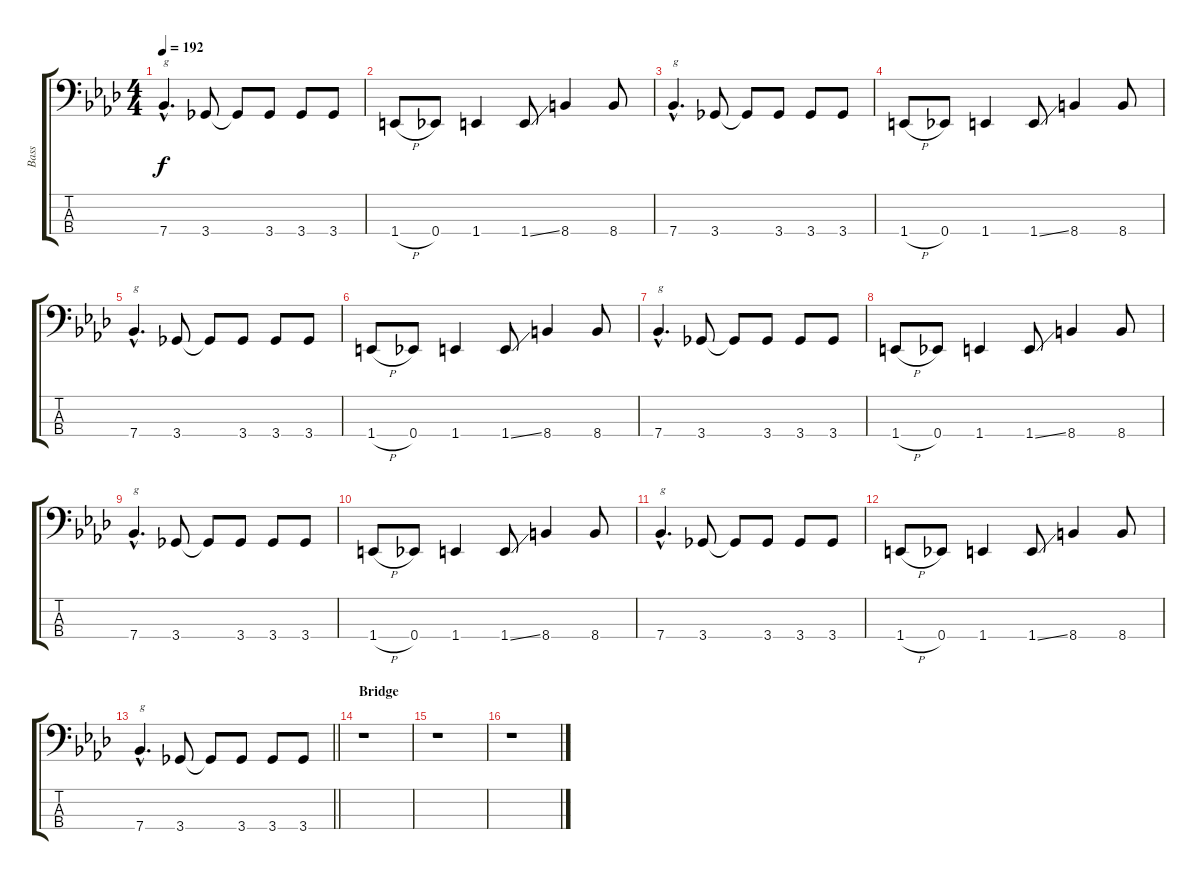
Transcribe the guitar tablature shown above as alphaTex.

\track ("Bass" "Bass") {instrument electricbasspick}
\staff {score tabs}
\tuning (Gb2 Db2 Ab1 Eb1) {hide}
\ts (4 4)
\tempo 192
\clef f4
\ks ab
7.4{hac}.4{d txt "g" dy f} 3.4.8 3.4{t}.8 3.4.8 3.4.8 3.4.8 |
1.4{h}.8 0.4.8 1.4.4 1.4{ss}.8 8.4.4 8.4.8 |
7.4{hac}.4{d txt "g"} 3.4.8 3.4{t}.8 3.4.8 3.4.8 3.4.8 |
1.4{h}.8 0.4.8 1.4.4 1.4{ss}.8 8.4.4 8.4.8 |
7.4{hac}.4{d txt "g"} 3.4.8 3.4{t}.8 3.4.8 3.4.8 3.4.8 |
1.4{h}.8 0.4.8 1.4.4 1.4{ss}.8 8.4.4 8.4.8 |
7.4{hac}.4{d txt "g"} 3.4.8 3.4{t}.8 3.4.8 3.4.8 3.4.8 |
1.4{h}.8 0.4.8 1.4.4 1.4{ss}.8 8.4.4 8.4.8 |
7.4{hac}.4{d txt "g"} 3.4.8 3.4{t}.8 3.4.8 3.4.8 3.4.8 |
1.4{h}.8 0.4.8 1.4.4 1.4{ss}.8 8.4.4 8.4.8 |
7.4{hac}.4{d txt "g"} 3.4.8 3.4{t}.8 3.4.8 3.4.8 3.4.8 |
1.4{h}.8 0.4.8 1.4.4 1.4{ss}.8 8.4.4 8.4.8 |
\barLineRight lightlight
7.4{hac}.4{d txt "g"} 3.4.8 3.4{t}.8 3.4.8 3.4.8 3.4.8 |
\section ("" "Bridge")
r.1 |
r.1 |
r.1
